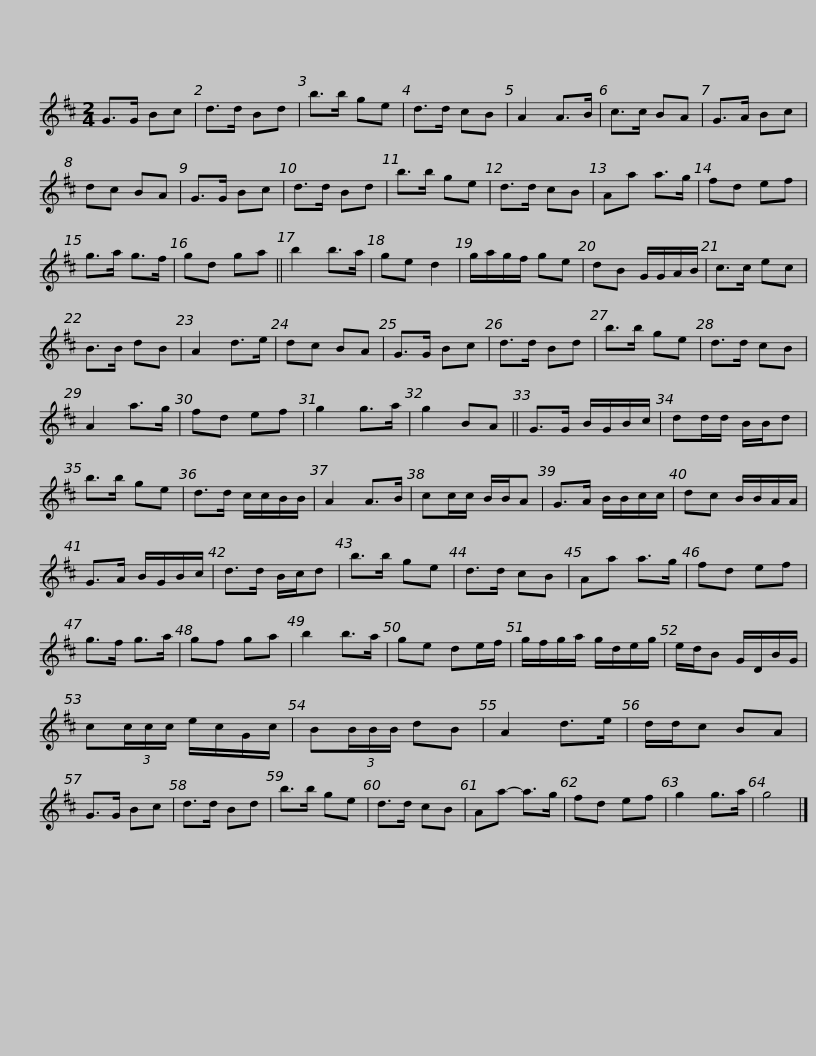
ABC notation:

X:1
L:1/8
M:2/4
I:linebreak $
K:D
V:1 treble
V:1
 G>G Bc | d>d Bd | b>b ge | d>d cB | A2 A>B | %5
 c>c BA | G>A Bc | dc BA | G>G Bc | d>d Bd |$ %10
 b>b ge | d>d cB | Aa a>g | fd ef | g>a g>f | %15
 gd ga || b2 b>a | ge d2 | g/a/g/f/ ge |$ dB G/G/A/B/ | %20
 c>c ec | B>B dB | A2 d>e | dc BA | G>G Bc | %25
 d>d Bd | b>b ge | d>d cB | A2 a>g |$ fd ef | %30
 g2 g>a | g2 BA || G>G B/G/B/c/ | dd/d/ B/B/d | b>b ge | %35
 d>d c/c/B/B/ | A2 A>B | cc/c/ B/B/A |$ G>A B/B/c/c/ | dc B/B/A/A/ | %40
 G>A B/G/B/c/ | d>d B/c/d | b>b ge | d>d cB | Aa a>g | %45
 fd ef |$ g>f g>a | gf ga | b2 b>a | ge de/f/ | %50
 g/f/g/a/ g/d/e/g/ | e/d/B G/D/B/G/ | c(3c/c/c/ e/c/G/c/ | B(3B/B/B/ dB |$ A2 d>e | %55
 d/d/c BA | G>G Bc | d>d Bd | b>b ge | d>d cB | %60
 Aa- a>g | fd ef | g2 g>a | g4 |] %64
